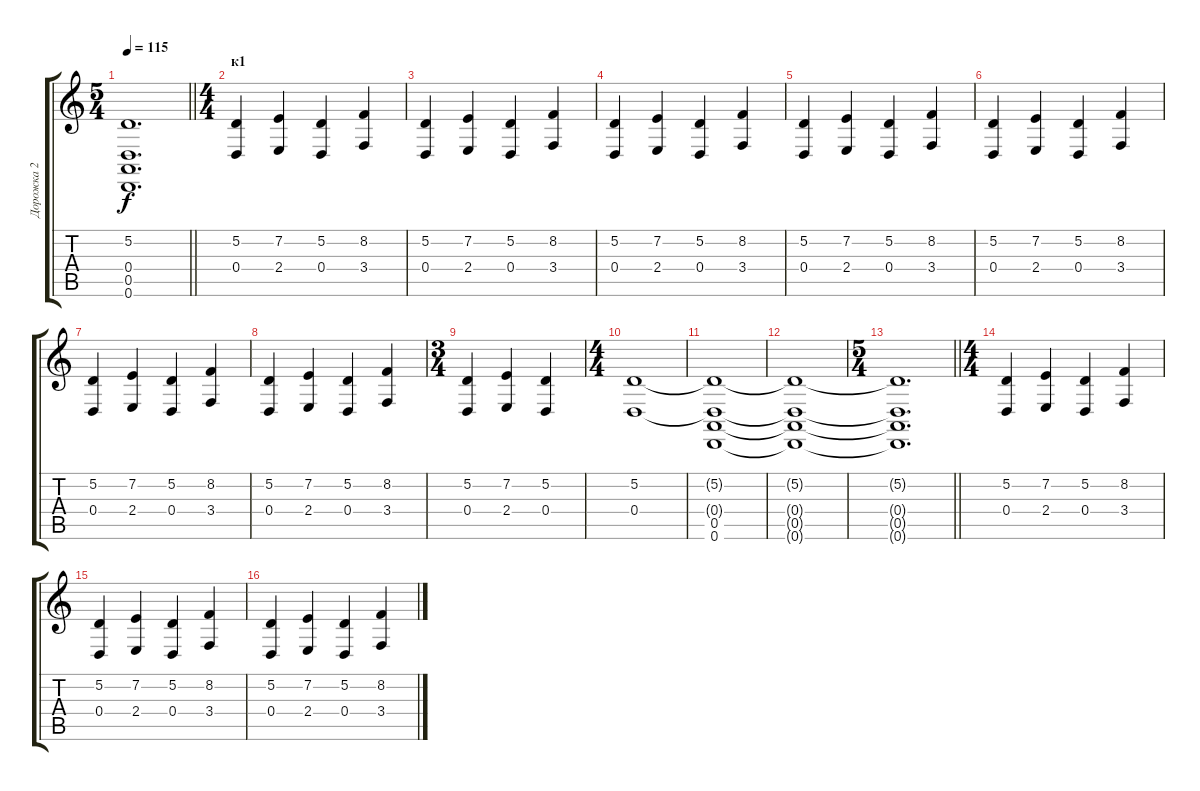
\track ("Дорожка 2" "Дорожка 2") {instrument stringensemble2}
\staff {score tabs}
\tuning (D4 A3 F3 D3 A2 D2) {hide}
\ts (5 4)
\tempo 115
\clef g2
\barLineRight lightlight
\ks c
(5.2{t} 0.4{t} 0.5{t} 0.6{t}).1{d dy f} |
\ts (4 4)
\section ("" "к1")
(5.2 0.4).4 (7.2 2.4).4 (5.2 0.4).4 (8.2 3.4).4 |
(5.2 0.4).4 (7.2 2.4).4 (5.2 0.4).4 (8.2 3.4).4 |
(5.2 0.4).4 (7.2 2.4).4 (5.2 0.4).4 (8.2 3.4).4 |
(5.2 0.4).4 (7.2 2.4).4 (5.2 0.4).4 (8.2 3.4).4 |
(5.2 0.4).4 (7.2 2.4).4 (5.2 0.4).4 (8.2 3.4).4 |
(5.2 0.4).4 (7.2 2.4).4 (5.2 0.4).4 (8.2 3.4).4 |
(5.2 0.4).4 (7.2 2.4).4 (5.2 0.4).4 (8.2 3.4).4 |
\ts (3 4)
(5.2 0.4).4 (7.2 2.4).4 (5.2 0.4).4 |
\ts (4 4)
(5.2 0.4).1 |
(5.2{t} 0.4{t} 0.5 0.6).1 |
(5.2{t} 0.4{t} 0.5{t} 0.6{t}).1 |
\ts (5 4)
\barLineRight lightlight
(5.2{t} 0.4{t} 0.5{t} 0.6{t}).1{d} |
\ts (4 4)
(5.2 0.4).4 (7.2 2.4).4 (5.2 0.4).4 (8.2 3.4).4 |
(5.2 0.4).4 (7.2 2.4).4 (5.2 0.4).4 (8.2 3.4).4 |
(5.2 0.4).4 (7.2 2.4).4 (5.2 0.4).4 (8.2 3.4).4
